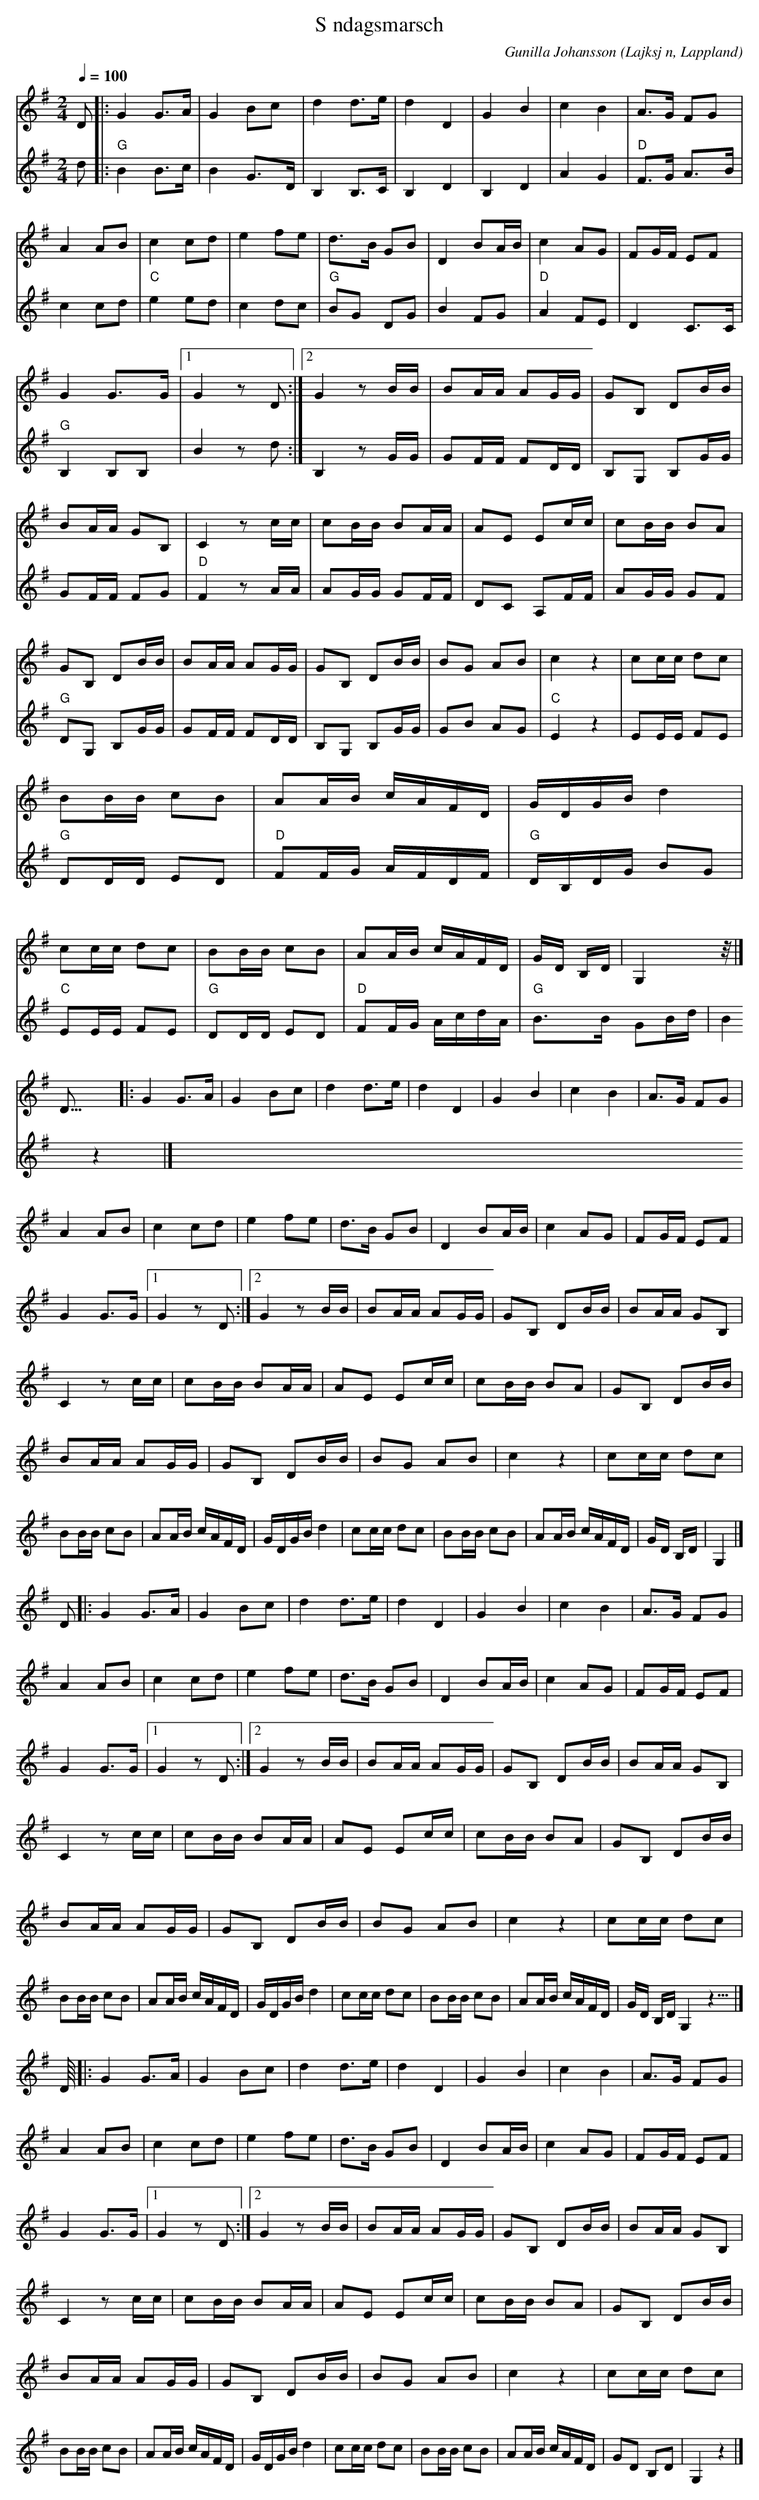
X:1
T:S ndagsmarsch
C:Gunilla Johansson
O:Lajksj n, Lappland
Q:1/4=100
M:2/4
L:1/16
K:G
V:1
<<<<<<<
D2|:G4 G3A|G4 B2c2|d4 d3e|d4 D4|G4 B4|c4 B4|A3G F2G2|A4 A2B2|c4 c2d2|e4 f2e2|d3B G2B2|D4 B2AB|c4 A2G2|F2GF E2F2|G4 G3G|1 G4 z2 D2:|2 G4 z2 BB| B2AA A2GG | G2B,2 D2BB| B2AA G2B,2| C4 z2 cc|c2BB B2AA| A2E2 E2cc| c2BB B2A2 | G2B,2 D2BB| B2AA A2GG|G2B,2 D2BB| B2G2 A2B2|c4 z4| c2cc d2c2|B2BB c2B2|A2AB cAFD|GDGB d4| c2cc d2c2|B2BB c2B2|A2AB cAFD| GD B,D|G,4 z4 |]
=======
<<<<<<<
D2|:G4 G3A|G4 B2c2|d4 d3e|d4 D4|G4 B4|c4 B4|A3G F2G2|A4 A2B2|c4 c2d2|e4 f2e2|d3B G2B2|D4 B2AB|c4 A2G2|F2GF E2F2|G4 G3G|1 G4 z2 D2:|2 G4 z2 BB| B2AA A2GG | G2B,2 D2BB| B2AA G2B,2| C4 z2 cc|c2BB B2AA| A2E2 E2cc| c2BB B2A2 | G2B,2 D2BB| B2AA A2GG|G2B,2 D2BB| B2G2 A2B2|c4 z4| c2cc d2c2|B2BB c2B2|A2AB cAFD|GDGB d4| c2cc d2c2|B2BB c2B2|A2AB cAFD| GD B,D|G,4  |]
=======
D2|:G4 G3A|G4 B2c2|d4 d3e|d4 D4|G4 B4|c4 B4|A3G F2G2|A4 A2B2|c4 c2d2|e4 f2e2|d3B G2B2|D4 B2AB|c4 A2G2|F2GF E2F2|G4 G3G|1 G4 z2 D2:|2 G4 z2 BB| B2AA A2GG | G2B,2 D2BB| B2AA G2B,2| C4 z2 cc|c2BB B2AA| A2E2 E2cc| c2BB B2A2 | G2B,2 D2BB| B2AA A2GG|G2B,2 D2BB| B2G2 A2B2|c4 z4| c2cc d2c2|B2BB c2B2|A2AB cAFD|GDGB d4| c2cc d2c2|B2BB c2B2|A2AB cAFD| GD B,DG,4 z4 |]
>>>>>>>
>>>>>>>
V:1
D2|:G4 G3A|G4 B2c2|d4 d3e|d4 D4|G4 B4|c4 B4|A3G F2G2|A4 A2B2|c4 c2d2|e4 f2e2|d3B G2B2|D4 B2AB|c4 A2G2|F2GF E2F2|G4 G3G|1 G4 z2 D2:|2 G4 z2 BB| B2AA A2GG | G2B,2 D2BB| B2AA G2B,2| C4 z2 cc|c2BB B2AA| A2E2 E2cc| c2BB B2A2 | G2B,2 D2BB| B2AA A2GG|G2B,2 D2BB| B2G2 A2B2|c4 z4| c2cc d2c2|B2BB c2B2|A2AB cAFD|GDGB d4| c2cc d2c2|B2BB c2B2|A2AB cAFD| G2D2 B,2D2|G,4 z4 |]
V:2
d2|:"G" B4 B3c|B4 G3D|B,4 B,3C|B,4 D4| B,4 D4| A4 G4|"D" F3G A3B| c4 c2d2|"C" e4 e2d2| c4 d2c2|"G" B2G2 D2G2 |B4 F2G2|"D" A4 F2E2| D4 C3C |"G" B,4 B,2B,2 |1 B4 z2 d2:|2 B,4 z2 GG| G2FF F2DD | B,2G,2 B,2GG| G2FF F2G2|"D" F4 z2 AA| A2GG G2FF| D2C2 A,2FF| A2GG G2F2|"G" D2G,2 B,2GG|G2FF F2DD|B,2G,2 B,2GG|G2B2 A2G2|"C" E4 z4| E2EE F2E2|"G" D2DD E2D2|"D" F2FG AFDF|"G" DB,DG B2G2|"C" E2EE F2E2|"G" D2DD E2D2|"D" F2FG AcdA|"G" B3B G2Bd| B4 z4|]
